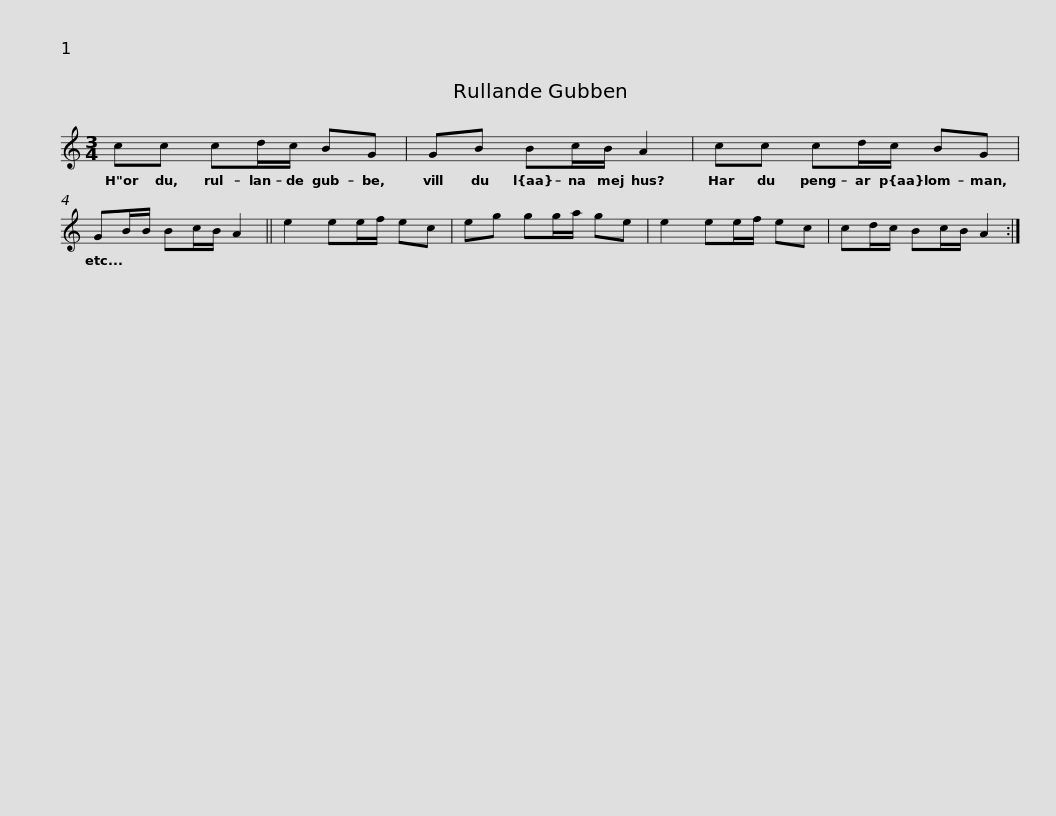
X:1
L:1/8
M:3/4
I:linebreak $
K:C
V:1 treble
V:1
 cc cd/c/ BG | GB Bc/B/ A2 | cc cd/c/ BG | GB/B/ Bc/B/ A2 ||$ e2 ee/f/ ec | %5
 eg gg/a/ ge | e2 ee/f/ ec | cd/c/ Bc/B/ A2 :| %8
